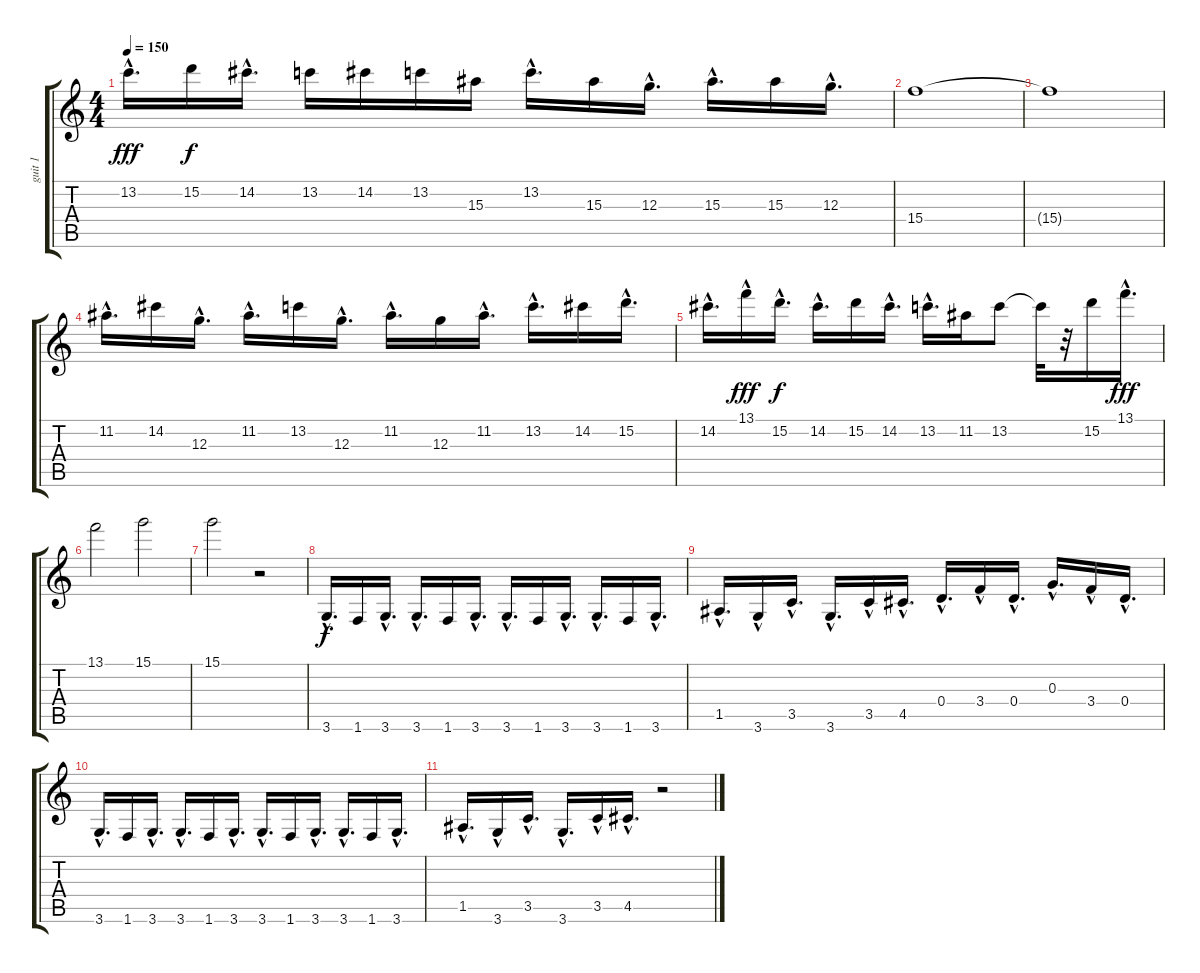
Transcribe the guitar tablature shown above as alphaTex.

\track ("guit 1" "guit 1") {instrument distortionguitar}
\staff {score tabs}
\tuning (E4 B3 G3 D3 A2 E2) {hide}
\ts (4 4)
\tempo 150
\clef g2
\ks c
13.2{hac}.16{d dy fff} 15.2.16{dy f} 14.2{hac}.16{d} 13.2.16 14.2.16 13.2.16 15.3.16 13.2{hac}.16{d} 15.3.16 12.3{hac}.16{d} 15.3{hac}.16{d} 15.3.16 12.3{hac}.16{d} |
15.4.1 |
15.4{t}.1 |
11.2{hac}.16{d} 14.2.16 12.3{hac}.16{d} 11.2{hac}.16{d} 13.2.16 12.3{hac}.16{d} 11.2{hac}.16{d} 12.3.16 11.2{hac}.16{d} 13.2{hac}.16{d} 14.2.16 15.2{hac}.16{d} |
14.2{hac}.16{d} 13.1{hac}.16{dy fff} 15.2{hac}.16{d dy f} 14.2{hac}.16{d} 15.2.16 14.2{hac}.16{d} 13.2{hac}.16{d} 11.2.16 13.2.8 13.2{t}.32 r.32 15.2.16 13.1{hac}.16{d dy fff} |
13.1.2 15.1.2 |
15.1.2 r.2 |
3.6{hac}.16{d dy f} 1.6.16 3.6{hac}.16{d} 3.6{hac}.16{d} 1.6.16 3.6{hac}.16{d} 3.6{hac}.16{d} 1.6.16 3.6{hac}.16{d} 3.6{hac}.16{d} 1.6.16 3.6{hac}.16{d} |
1.5{hac}.16{d} 3.6{hac}.16 3.5{hac}.16{d} 3.6{hac}.16{d} 3.5{hac}.16 4.5{hac}.16{d} 0.4{hac}.16{d} 3.4{hac}.16 0.4{hac}.16{d} 0.3{hac}.16{d} 3.4{hac}.16 0.4{hac}.16{d} |
3.6{hac}.16{d} 1.6.16 3.6{hac}.16{d} 3.6{hac}.16{d} 1.6.16 3.6{hac}.16{d} 3.6{hac}.16{d} 1.6.16 3.6{hac}.16{d} 3.6{hac}.16{d} 1.6.16 3.6{hac}.16{d} |
1.5{hac}.16{d} 3.6{hac}.16 3.5{hac}.16{d} 3.6{hac}.16{d} 3.5{hac}.16 4.5{hac}.16{d} r.2
